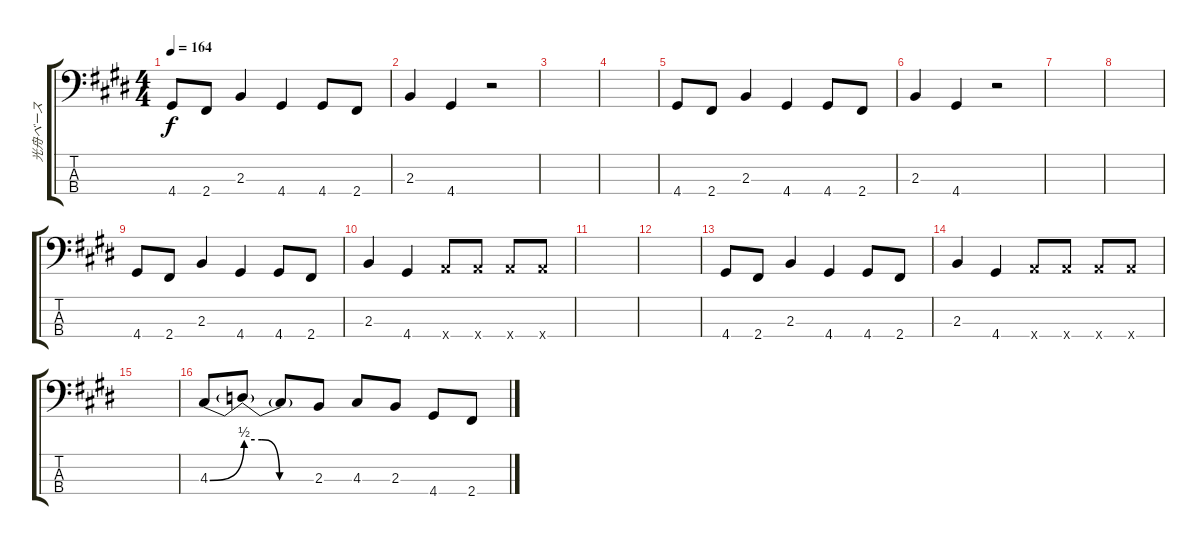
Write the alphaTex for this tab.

\track ("光舟ベース" "光舟ベース") {instrument acousticguitarsteel}
\staff {score tabs}
\tuning (G2 Db2 A1 E1) {hide}
\ts (4 4)
\tempo 164
\clef f4
\ks e
4.4.8{dy f} 2.4.8 2.3.4 4.4.4 4.4.8 2.4.8 |
2.3.4 4.4.4 r.2 |
|
|
4.4.8 2.4.8 2.3.4 4.4.4 4.4.8 2.4.8 |
2.3.4 4.4.4 r.2 |
|
|
4.4.8 2.4.8 2.3.4 4.4.4 4.4.8 2.4.8 |
2.3.4 4.4.4 5.4{x}.8 5.4{x}.8 5.4{x}.8 5.4{x}.8 |
|
|
4.4.8 2.4.8 2.3.4 4.4.4 4.4.8 2.4.8 |
2.3.4 4.4.4 5.4{x}.8 5.4{x}.8 5.4{x}.8 5.4{x}.8 |
|
4.3{be (bend 0 0 60 2)}.8 4.3{be (custom 0 2 15 2 30 0 60 0) t}.8 4.3{t}.8 2.3.8 4.3.8 2.3.8 4.4.8 2.4.8
